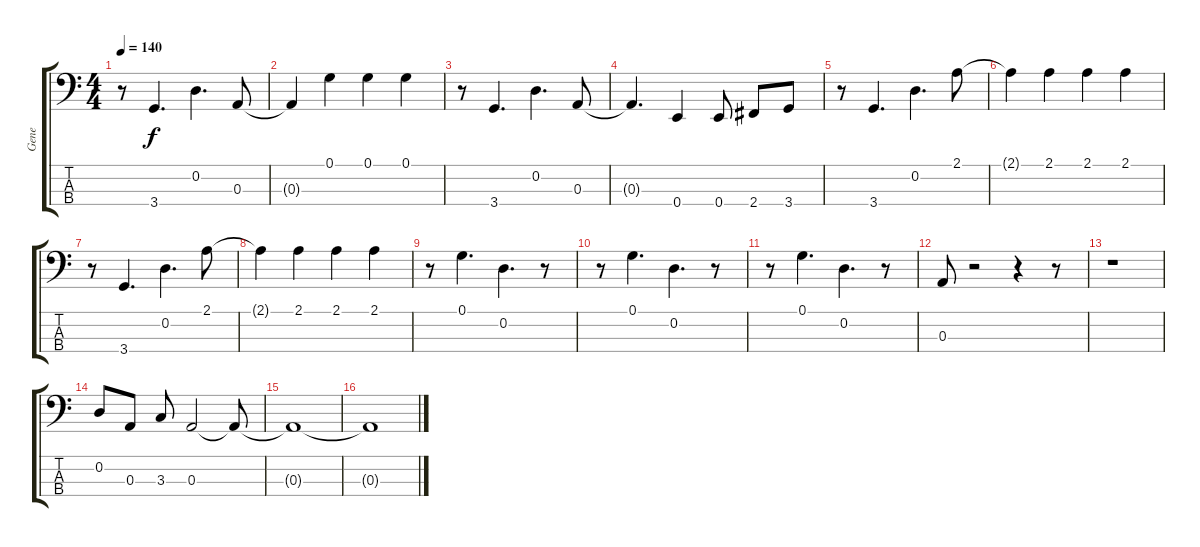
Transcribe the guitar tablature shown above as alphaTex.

\track ("Gene" "Gene") {instrument electricbasspick}
\staff {score tabs}
\tuning (G2 D2 A1 E1) {hide}
\ts (4 4)
\tempo 140
\clef f4
\ks c
r.8{dy f} 3.4.4{d} 0.2.4{d} 0.3.8 |
0.3{t}.4 0.1.4 0.1.4 0.1.4 |
r.8 3.4.4{d} 0.2.4{d} 0.3.8 |
0.3{t}.4{d} 0.4.4 0.4.8 2.4.8 3.4.8 |
r.8 3.4.4{d} 0.2.4{d} 2.1.8 |
2.1{t}.4 2.1.4 2.1.4 2.1.4 |
r.8 3.4.4{d} 0.2.4{d} 2.1.8 |
2.1{t}.4 2.1.4 2.1.4 2.1.4 |
r.8 0.1.4{d} 0.2.4{d} r.8 |
r.8 0.1.4{d} 0.2.4{d} r.8 |
r.8 0.1.4{d} 0.2.4{d} r.8 |
0.3.8 r.2 r.4 r.8 |
r.1 |
0.2.8 0.3.8 3.3.8 0.3.2 0.3{t}.8 |
0.3{t}.1 |
0.3{t}.1
